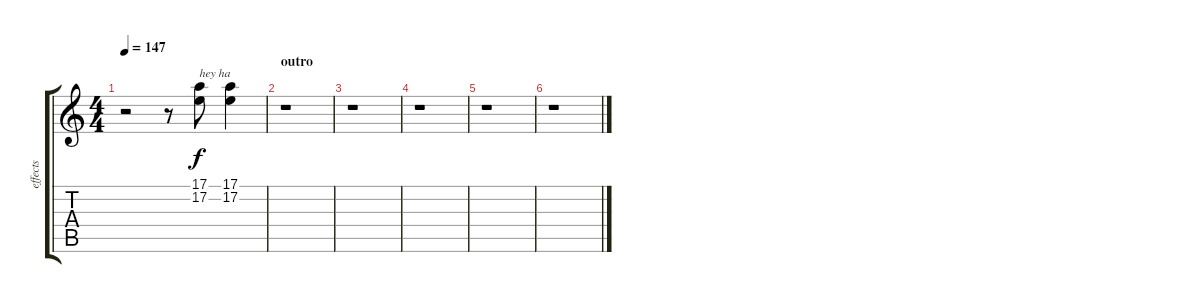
\track ("effects" "effects") {instrument reversecymbal}
\staff {score tabs}
\tuning (E4 B3 G3 D3 A2 E2) {hide}
\ts (4 4)
\tempo 147
\clef g2
\ks c
r.2{dy f} r.8 (17.1 17.2).8{txt "hey ha" instrument synthvoice} (17.1 17.2).4 |
\section ("" "outro")
r.1 |
r.1 |
r.1 |
r.1 |
r.1
